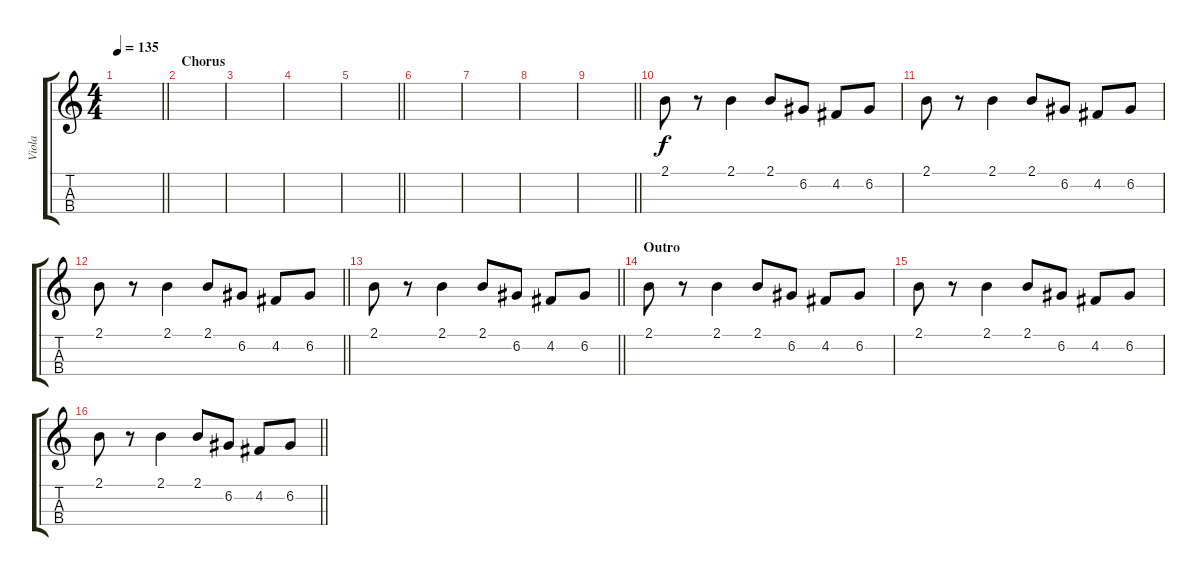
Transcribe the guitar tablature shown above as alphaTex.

\track ("Viola" "Viola") {instrument viola}
\staff {score tabs}
\tuning (A4 D4 G3 C3) {hide}
\ts (4 4)
\tempo 135
\clef g2
\barLineRight lightlight
\ks c
|
\section ("" "Chorus")
|
|
|
\barLineRight lightlight
|
|
|
|
\barLineRight lightlight
|
2.1.8 r.8 2.1.4 2.1.8 6.2.8 4.2.8 6.2.8 |
2.1.8 r.8 2.1.4 2.1.8 6.2.8 4.2.8 6.2.8 |
\barLineRight lightlight
2.1.8 r.8 2.1.4 2.1.8 6.2.8 4.2.8 6.2.8 |
\barLineRight lightlight
2.1.8 r.8 2.1.4 2.1.8 6.2.8 4.2.8 6.2.8 |
\section ("" "Outro")
2.1.8 r.8 2.1.4 2.1.8 6.2.8 4.2.8 6.2.8 |
2.1.8 r.8 2.1.4 2.1.8 6.2.8 4.2.8 6.2.8 |
\barLineRight lightlight
2.1.8 r.8 2.1.4 2.1.8 6.2.8 4.2.8 6.2.8
